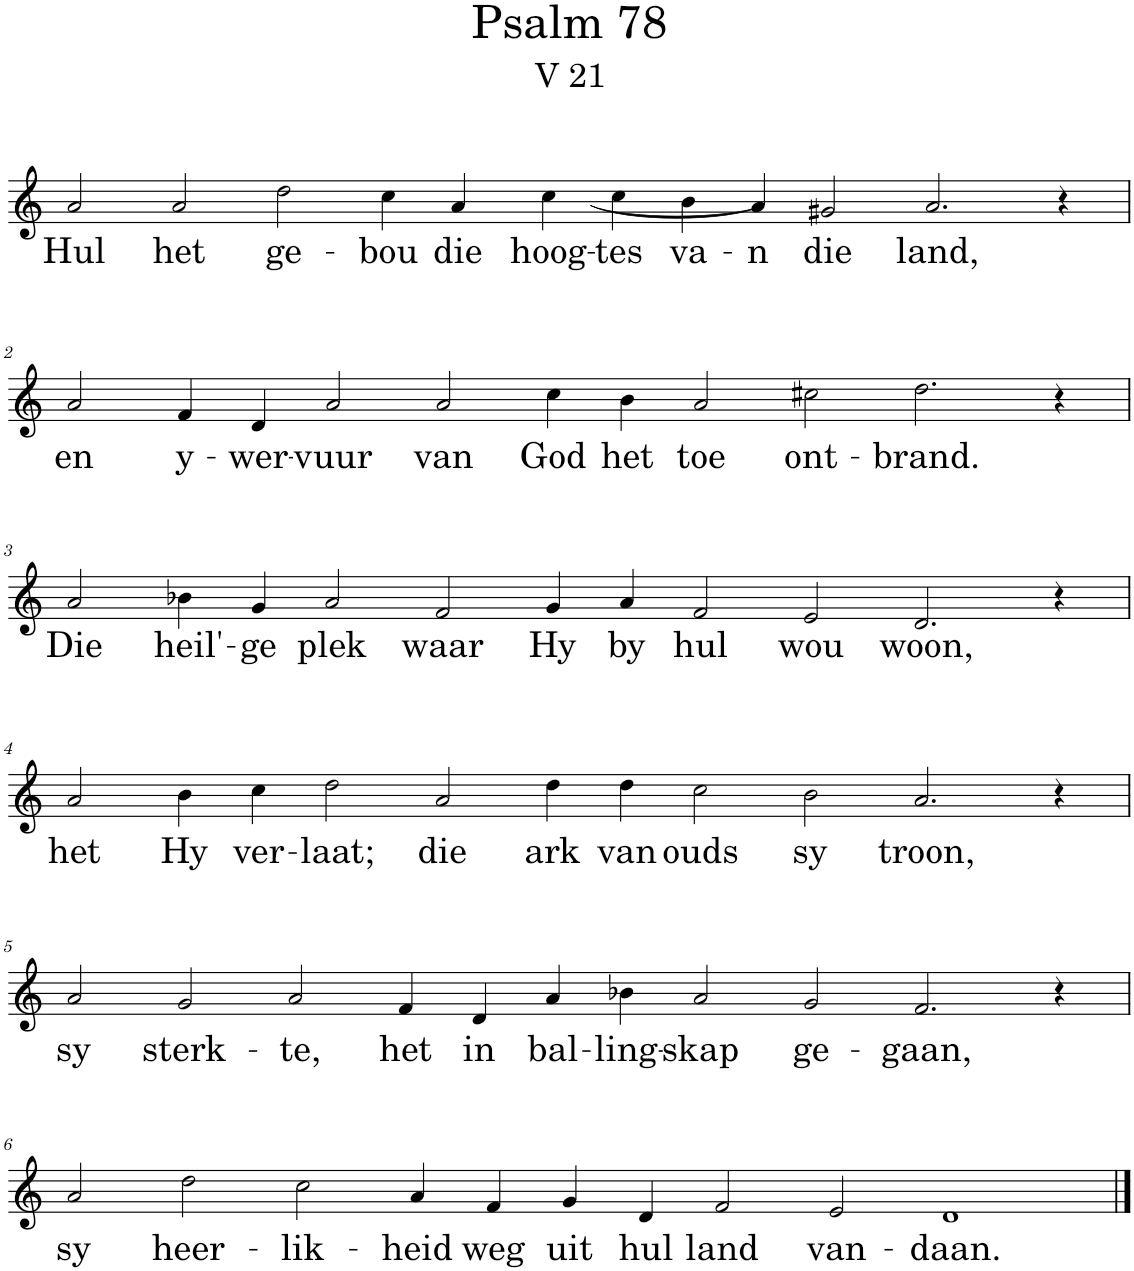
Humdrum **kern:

**kern	**text
*part1	*part1
*staff1	*staff1
*I"Pipe Organ	*
*I'Org.	*
*clefG2	*
*k[]	*
*M18/4	*
=1	=1
!	!LO:LY:b
2a/	Hul
!	!LO:LY:b
2a/	het
!	!LO:LY:b
2dd\	ge-
!	!LO:LY:b
4cc\	-bou
!	!LO:LY:b
4a/	die
!	!LO:LY:b
4cc\	hoog-
!	!LO:LY:b
4cc\	-tes
!	!LO:LY:b
4b\	va-
!	!LO:LY:b
[4a/	-n
!	!LO:LY:b
2g#X/	die
!	!LO:LY:b
2.a/]	land,
4r	.
!!LO:LB:g=z
=2	=2
!	!LO:LY:b
2a/	en
!	!LO:LY:b
4f/	y-
!	!LO:LY:b
4d/	-wer-
!	!LO:LY:b
2a/	-vuur
!	!LO:LY:b
2a/	van
!	!LO:LY:b
4cc\	God
!	!LO:LY:b
4b\	het
!	!LO:LY:b
2a/	toe
!	!LO:LY:b
2cc#X\	ont-
!	!LO:LY:b
2.dd\	-brand.
4r	.
!!LO:LB:g=z
=3	=3
!	!LO:LY:b
2a/	Die
!	!LO:LY:b
4b-X\	heil'-
!	!LO:LY:b
4g/	-ge
!	!LO:LY:b
2a/	plek
!	!LO:LY:b
2f/	waar
!	!LO:LY:b
4g/	Hy
!	!LO:LY:b
4a/	by
!	!LO:LY:b
2f/	hul
!	!LO:LY:b
2e/	wou
!	!LO:LY:b
2.d/	woon,
4r	.
!!LO:LB:g=z
=4	=4
!	!LO:LY:b
2a/	het
!	!LO:LY:b
4b\	Hy
!	!LO:LY:b
4cc\	ver-
!	!LO:LY:b
2dd\	-laat;
!	!LO:LY:b
2a/	die
!	!LO:LY:b
4dd\	ark
!	!LO:LY:b
4dd\	van
!	!LO:LY:b
2cc\	ouds
!	!LO:LY:b
2b\	sy
!	!LO:LY:b
2.a/	troon,
4r	.
!!LO:LB:g=z
=5	=5
!	!LO:LY:b
2a/	sy
!	!LO:LY:b
2g/	sterk-
!	!LO:LY:b
2a/	-te,
!	!LO:LY:b
4f/	het
!	!LO:LY:b
4d/	in
!	!LO:LY:b
4a/	bal-
!	!LO:LY:b
4b-X\	-ling-
!	!LO:LY:b
2a/	-skap
!	!LO:LY:b
2g/	ge-
!	!LO:LY:b
2.f/	-gaan,
4r	.
!!LO:LB:g=z
=6	=6
!	!LO:LY:b
2a/	sy
!	!LO:LY:b
2dd\	heer-
!	!LO:LY:b
2cc\	-lik-
!	!LO:LY:b
4a/	-heid
!	!LO:LY:b
4f/	weg
!	!LO:LY:b
4g/	uit
!	!LO:LY:b
4d/	hul
!	!LO:LY:b
2f/	land
!	!LO:LY:b
2e/	van-
!	!LO:LY:b
1d	-daan.
==	==
*-	*-
